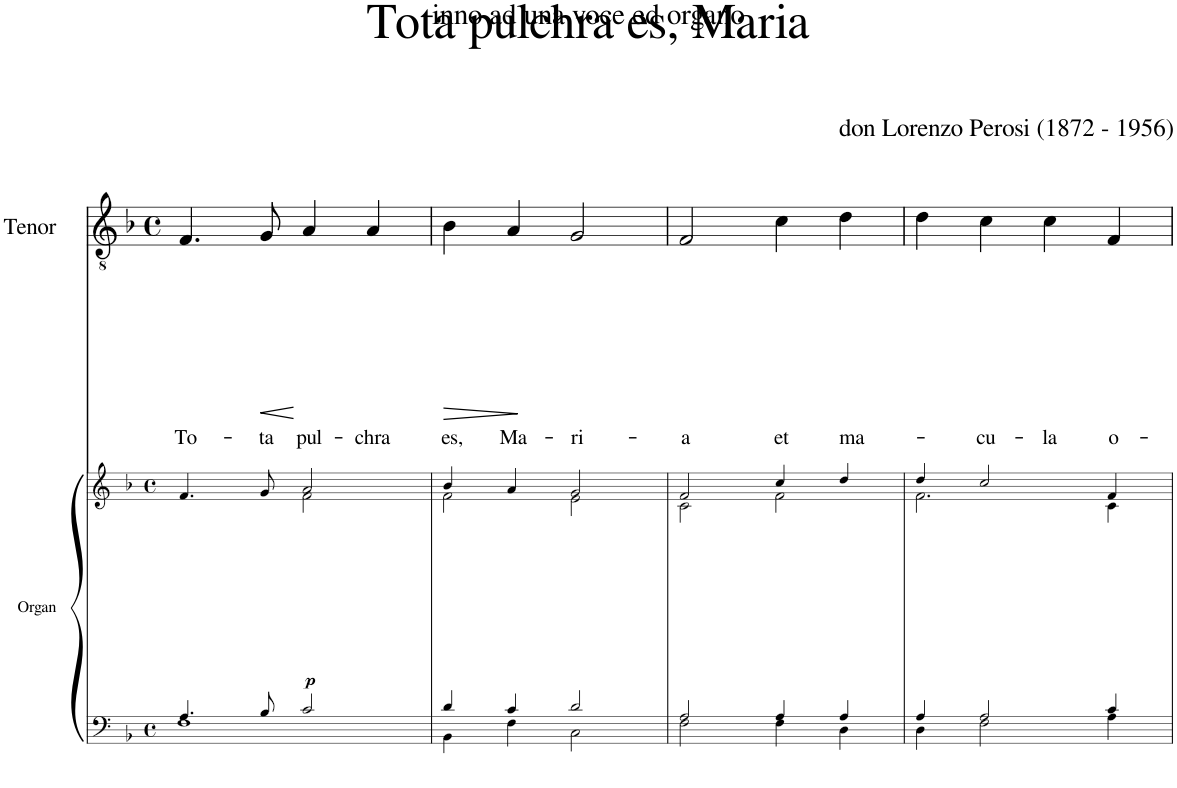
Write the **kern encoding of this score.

**kern	**kern	**dynam	**kern	**text	**dynam
*part2	*part2	*part2	*part1	*part1	*part1
*staff3	*staff2	*staff2/3	*staff1	*staff1	*staff1
*I"Organ	*	*	*I"Tenor	*	*
*I'Org.	*	*	*I'T.	*	*
*stria5	*stria5	*	*	*	*
*clefF4	*clefG2	*	*clefGv2	*	*
*k[b-]	*k[b-]	*	*k[b-]	*	*
*M4/4	*M4/4	*	*M4/4	*	*
*met(c)	*met(c)	*	*met(c)	*	*
=1	=1	=1	=1	=1	=1
*^	*^	*	*	*	*
!	!	!	!	!LO:DY:b=2	!	!LO:LY:b	!
!	!	!	!	!LO:DY:n=1:b=2	!	!	!
!	!	!	!	!LO:DY:n=2:b	!	!	!
4.A/	1F	4.f/	2ryy	p p p	4.F/	To-	.
!	!	!	!	!	!	!LO:LY:b	!LO:HP:b
8B-/	.	8g/	.	.	8G/	-ta	<
!	!	!	!	!	!	!LO:LY:b	!
2c/	.	2a/	2f\	.	4A/	pul-	[
!	!	!	!	!	!	!LO:LY:b	!
.	.	.	.	.	4A/	-chra	.
=2	=2	=2	=2	=2	=2	=2	=2
!	!	!	!	!	!	!LO:LY:b	!LO:HP:b
4d/	4BB-\	4b-/	2f\	.	4B-\	es,	>
!	!	!	!	!	!	!LO:LY:b	!
4c/	4F\	4a/	.	.	4A/	Ma-	]
!	!	!	!	!	!	!LO:LY:b	!
2d/	2C\	2g/	2e\	.	2G/	-ri-	.
=3	=3	=3	=3	=3	=3	=3	=3
!	!	!	!	!	!	!LO:LY:b	!
2A/	2F\	2f/	2c\	.	2F/	-a	.
!	!	!	!	!	!	!LO:LY:b	!
4A/	4F\	4cc/	2f\	.	4c\	et	.
!	!	!	!	!	!	!LO:LY:b	!
4A/	4D\	4dd/	.	.	4d\	ma-	.
=4	=4	=4	=4	=4	=4	=4	=4
4A/	4D\	4dd/	2.f\	.	4d\	.	.
!	!	!	!	!	!	!LO:LY:b	!
2A/	2F\	2cc/	.	.	4c\	-cu-	.
!	!	!	!	!	!	!LO:LY:b	!
.	.	.	.	.	4c\	-la	.
!	!	!	!	!	!	!LO:LY:b	!
4c/	4A\	4f/	4c\	.	4F/	o-	.
*v	*v	*	*	*	*	*	*
*	*v	*v	*	*	*	*
=	=	=	=	=	=
*-	*-	*-	*-	*-	*-
